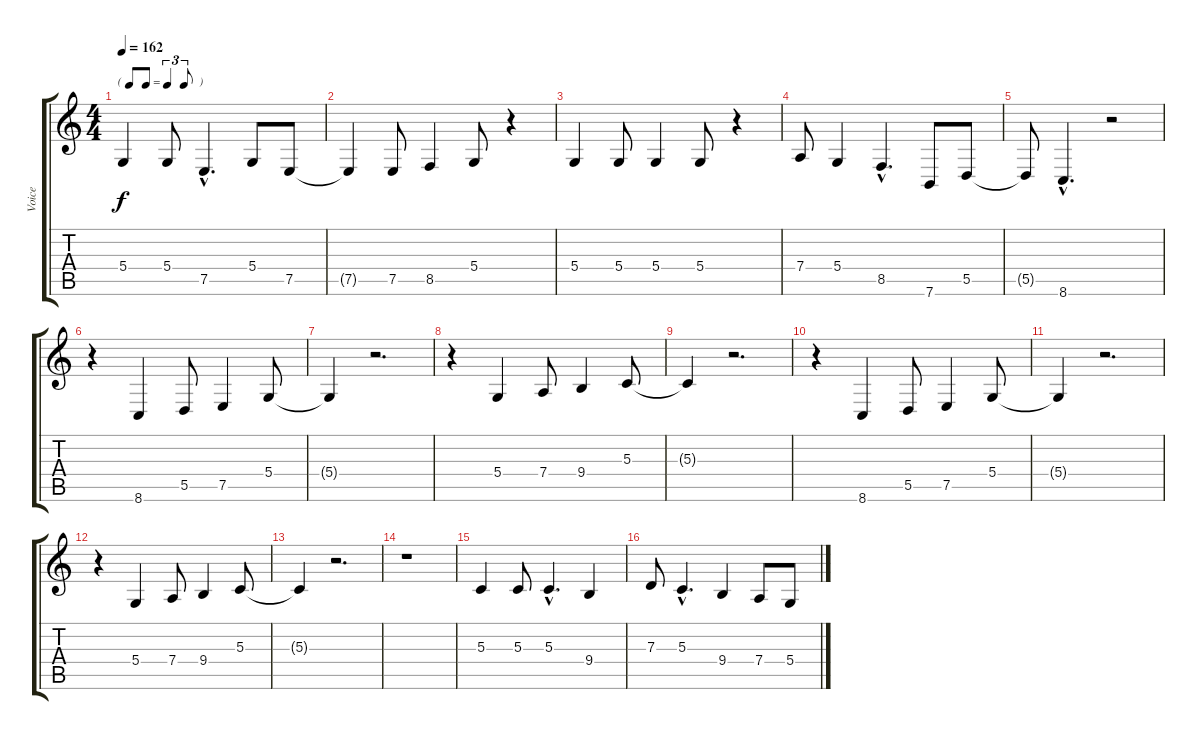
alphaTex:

\track ("Voice" "Voice") {instrument englishhorn}
\staff {score tabs}
\tuning (E4 B3 G3 D3 A2 E2) {hide}
\ts (4 4)
\tf triplet8th
\tempo 162
\clef g2
\ks c
5.4.4{dy f} 5.4.8 7.5{hac}.4{d} 5.4.8 7.5.8 |
7.5{t}.4 7.5.8 8.5.4 5.4.8 r.4 |
5.4.4 5.4.8 5.4.4 5.4.8 r.4 |
7.4.8 5.4.4 8.5{hac}.4{d} 7.6.8 5.5.8 |
5.5{t}.8 8.6{hac}.4{d} r.2 |
r.4 8.6.4 5.5.8 7.5.4 5.4.8 |
5.4{t}.4 r.2{d} |
r.4 5.4.4 7.4.8 9.4.4 5.3.8 |
5.3{t}.4 r.2{d} |
r.4 8.6.4 5.5.8 7.5.4 5.4.8 |
5.4{t}.4 r.2{d} |
r.4 5.4.4 7.4.8 9.4.4 5.3.8 |
5.3{t}.4 r.2{d} |
r.1 |
5.3.4 5.3.8 5.3{hac}.4{d} 9.4.4 |
7.3.8 5.3{hac}.4{d} 9.4.4 7.4.8 5.4.8
